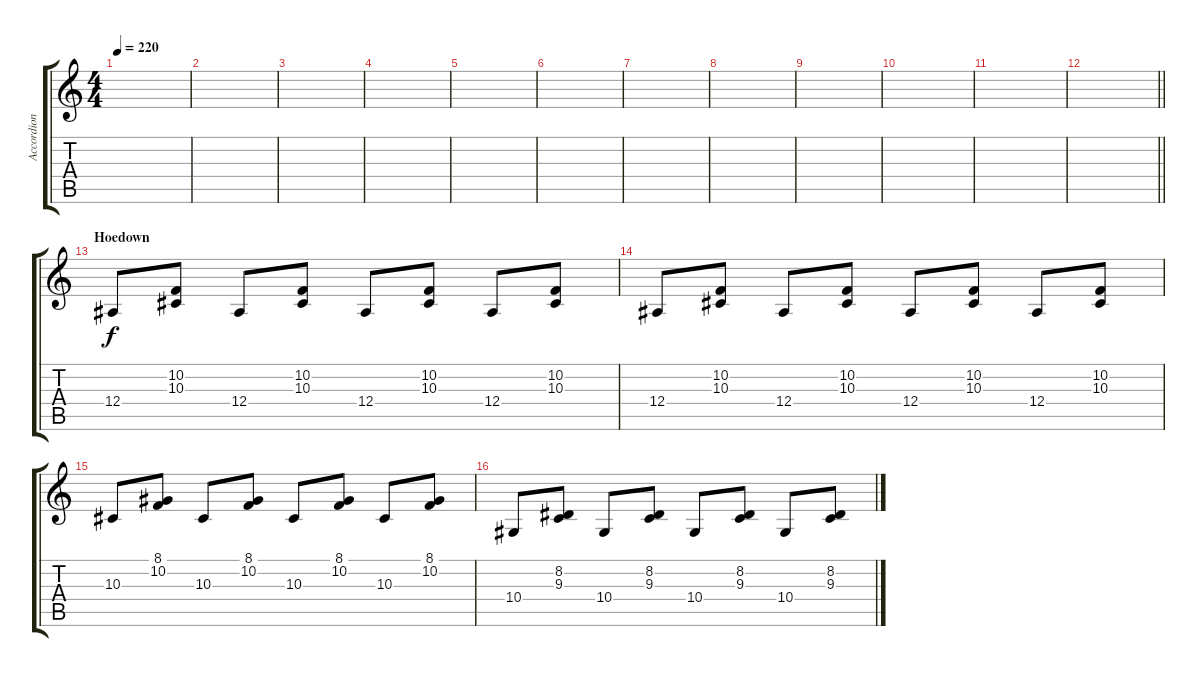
\track ("Accordion LH" "Accordion ") {instrument accordion}
\staff {score tabs}
\tuning (C4 G3 Eb3 Bb2 F2 C2) {hide}
\ts (4 4)
\tempo 220
\clef g2
\ks c
|
|
|
|
|
|
|
|
|
|
|
\barLineRight lightlight
|
\section ("" "Hoedown")
12.4.8 (10.2 10.3).8 12.4.8 (10.2 10.3).8 12.4.8 (10.2 10.3).8 12.4.8 (10.2 10.3).8 |
12.4.8 (10.2 10.3).8 12.4.8 (10.2 10.3).8 12.4.8 (10.2 10.3).8 12.4.8 (10.2 10.3).8 |
10.3.8 (8.1 10.2).8 10.3.8 (8.1 10.2).8 10.3.8 (8.1 10.2).8 10.3.8 (8.1 10.2).8 |
10.4.8 (8.2 9.3).8 10.4.8 (8.2 9.3).8 10.4.8 (8.2 9.3).8 10.4.8 (8.2 9.3).8
